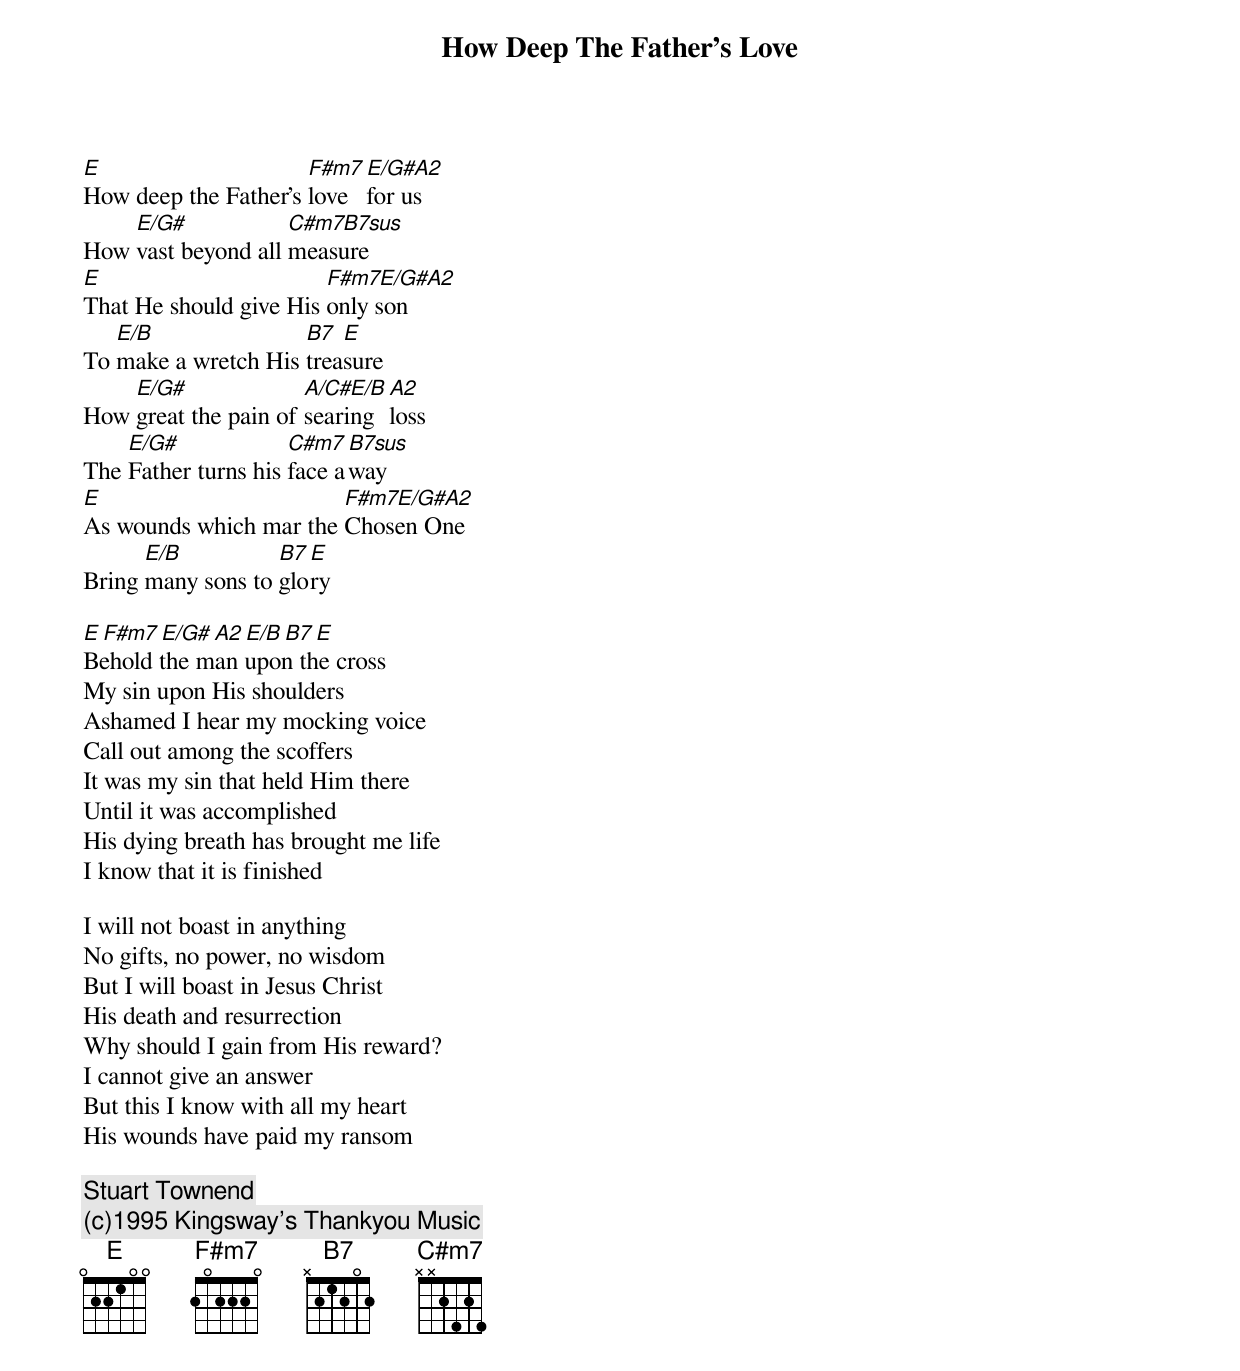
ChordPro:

{title:How Deep The Father’s Love}
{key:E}
[E]How deep the Father's [F#m7]love [E/G#A2]for us
How [E/G#]vast beyond all [C#m7B7sus]measure
[E]That He should give His [F#m7E/G#A2]only son
To [E/B]make a wretch His [B7]trea[E]sure
How [E/G#]great the pain of [A/C#E/B]searing [A2]loss
The [E/G#]Father turns his [C#m7]face a[B7sus]way
[E]As wounds which mar the [F#m7E/G#A2]Chosen One
Bring [E/B]many sons to [B7]glo[E]ry

[E][F#m7][E/G#][A2][E/B][B7][E]
Behold the man upon the cross
My sin upon His shoulders
Ashamed I hear my mocking voice
Call out among the scoffers
It was my sin that held Him there
Until it was accomplished
His dying breath has brought me life
I know that it is finished

I will not boast in anything
No gifts, no power, no wisdom
But I will boast in Jesus Christ
His death and resurrection
Why should I gain from His reward?
I cannot give an answer
But this I know with all my heart
His wounds have paid my ransom

{c:Stuart Townend}
{c:(c)1995 Kingsway’s Thankyou Music}
